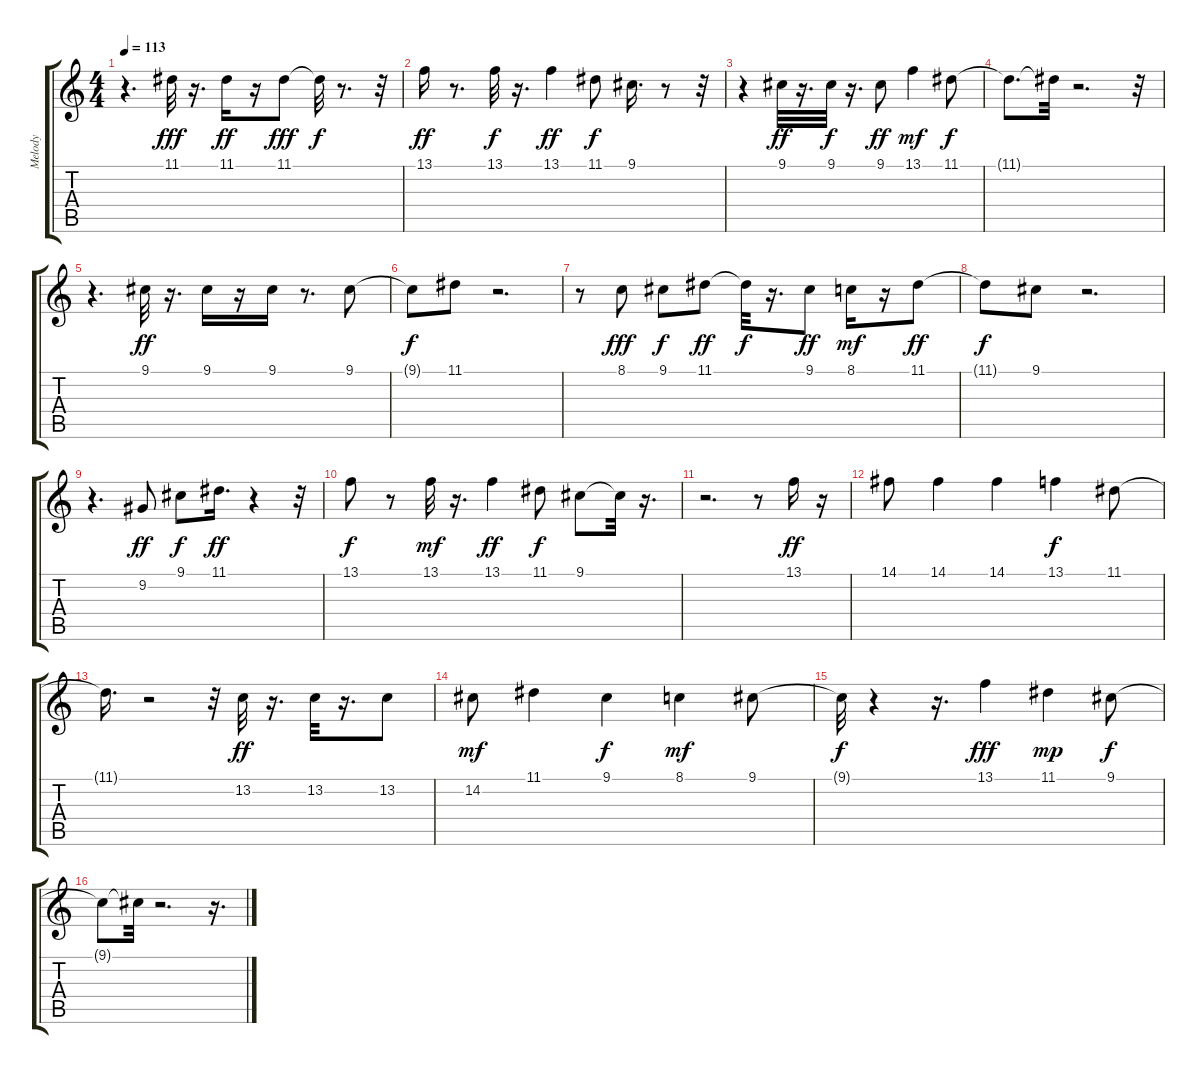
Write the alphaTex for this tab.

\track ("Melody " "Melody ") {instrument vibraphone}
\staff {score tabs}
\tuning (E4 B3 G3 D3 A2 E2) {hide}
\ts (4 4)
\tempo 113
\clef g2
\ks c
r.4{d dy f} 11.1.32{dy fff} r.16{d} 11.1.16{dy ff} r.16 11.1.8{dy fff} 11.1{t}.32{dy f} r.8{d} r.32 |
13.1.16{dy ff} r.8{d} 13.1.32{dy f} r.16{d} 13.1.4{dy ff} 11.1.8{dy f} 9.1.16{d} r.8 r.32 |
r.4 9.1.32{dy ff} r.16{d} 9.1.32{dy f} r.16{d} 9.1.8{dy ff} 13.1.4{dy mf} 11.1.8{dy f} |
11.1{t}.8{d} 11.1{t}.32 r.2{d} r.32 |
r.4{d} 9.1.32{dy ff} r.16{d} 9.1.16 r.16 9.1.16 r.8{d} 9.1.8 |
9.1{t}.8{dy f} 11.1.8 r.2{d} |
r.8 8.1.8{dy fff} 9.1.8{dy f} 11.1.8{dy ff} 11.1{t}.32{dy f} r.16{d} 9.1.8{dy ff} 8.1.16{dy mf} r.16 11.1.8{dy ff} |
11.1{t}.8{dy f} 9.1.8 r.2{d} |
r.4{d} 9.2.8{dy ff} 9.1.8{dy f} 11.1.16{d dy ff} r.4 r.32 |
13.1.8{dy f} r.8 13.1.32{dy mf} r.16{d} 13.1.4{dy ff} 11.1.8{dy f} 9.1.8 9.1{t}.32 r.16{d} |
r.2{d} r.8 13.1.16{dy ff} r.16 |
14.1.8 14.1.4 14.1.4 13.1.4{dy f} 11.1.8 |
11.1{t}.16{d} r.2 r.32 13.2.32{dy ff} r.16{d} 13.2.32 r.16{d} 13.2.8 |
14.2.8{dy mf} 11.1.4 9.1.4{dy f} 8.1.4{dy mf} 9.1.8 |
9.1{t}.32{dy f} r.4 r.16{d} 13.1.4{dy fff} 11.1.4{dy mp} 9.1.8{dy f} |
9.1{t}.8 9.1{t}.32 r.2{d} r.16{d}
